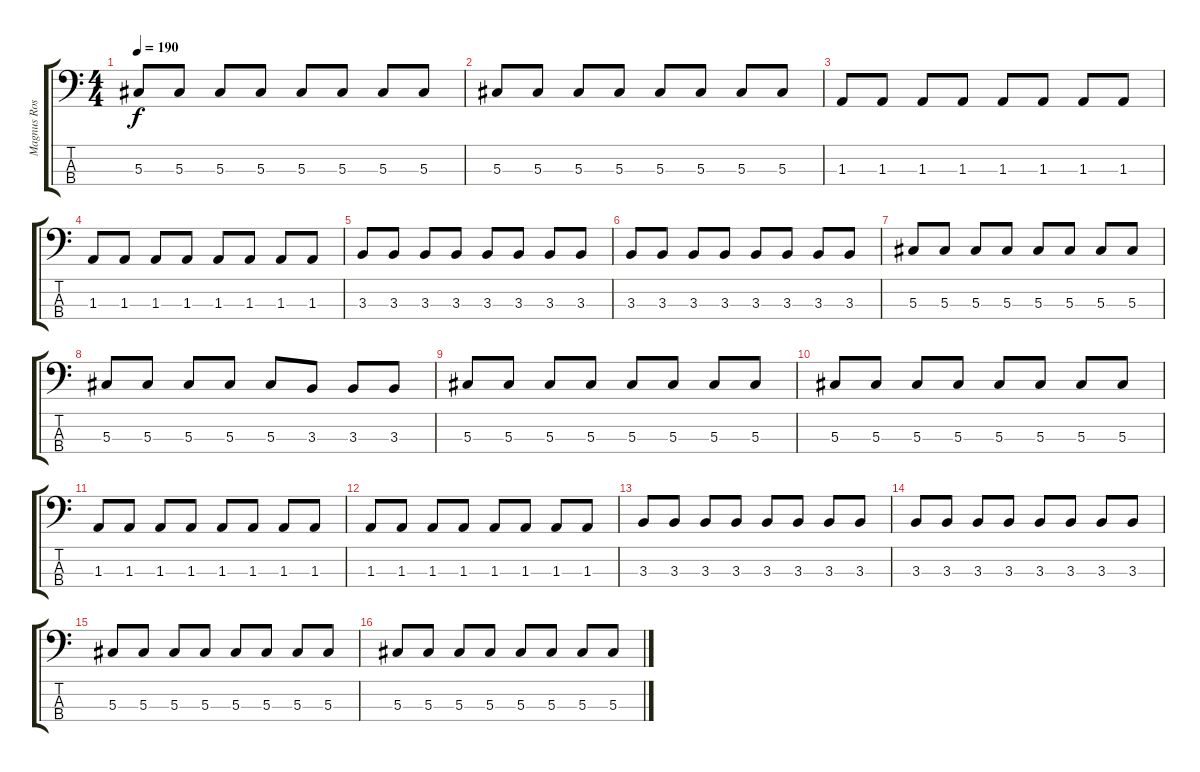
\track ("Magnus Rosén Bass" "Magnus Ros") {instrument electricbassfinger}
\staff {score tabs}
\tuning (Gb2 Db2 Ab1 Eb1) {hide}
\ts (4 4)
\tempo 190
\clef f4
\ks c
5.3.8{dy f} 5.3.8 5.3.8 5.3.8 5.3.8 5.3.8 5.3.8 5.3.8 |
5.3.8 5.3.8 5.3.8 5.3.8 5.3.8 5.3.8 5.3.8 5.3.8 |
1.3.8 1.3.8 1.3.8 1.3.8 1.3.8 1.3.8 1.3.8 1.3.8 |
1.3.8 1.3.8 1.3.8 1.3.8 1.3.8 1.3.8 1.3.8 1.3.8 |
3.3.8 3.3.8 3.3.8 3.3.8 3.3.8 3.3.8 3.3.8 3.3.8 |
3.3.8 3.3.8 3.3.8 3.3.8 3.3.8 3.3.8 3.3.8 3.3.8 |
5.3.8 5.3.8 5.3.8 5.3.8 5.3.8 5.3.8 5.3.8 5.3.8 |
5.3.8 5.3.8 5.3.8 5.3.8 5.3.8 3.3.8 3.3.8 3.3.8 |
5.3.8 5.3.8 5.3.8 5.3.8 5.3.8 5.3.8 5.3.8 5.3.8 |
5.3.8 5.3.8 5.3.8 5.3.8 5.3.8 5.3.8 5.3.8 5.3.8 |
1.3.8 1.3.8 1.3.8 1.3.8 1.3.8 1.3.8 1.3.8 1.3.8 |
1.3.8 1.3.8 1.3.8 1.3.8 1.3.8 1.3.8 1.3.8 1.3.8 |
3.3.8 3.3.8 3.3.8 3.3.8 3.3.8 3.3.8 3.3.8 3.3.8 |
3.3.8 3.3.8 3.3.8 3.3.8 3.3.8 3.3.8 3.3.8 3.3.8 |
5.3.8 5.3.8 5.3.8 5.3.8 5.3.8 5.3.8 5.3.8 5.3.8 |
5.3.8 5.3.8 5.3.8 5.3.8 5.3.8 5.3.8 5.3.8 5.3.8
